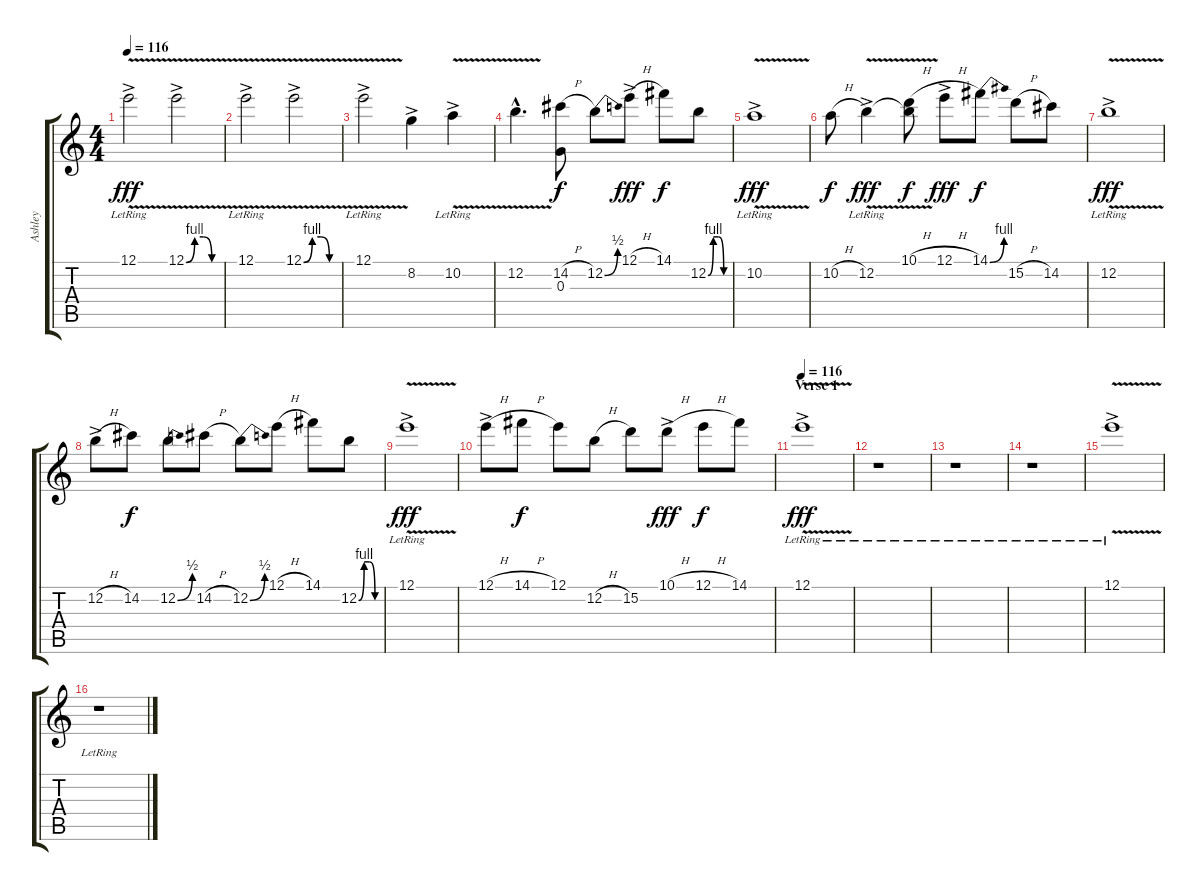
\track ("Ashley" "Ashley") {instrument distortionguitar}
\staff {score tabs}
\tuning (E4 B3 G3 D3 A2 E2) {hide}
\ts (4 4)
\tempo 116
\clef g2
\ks c
12.1{v ac lr}.2{dy fff} 12.1{be (custom 0 0 15 4 30 4 45 0 60 0) v ac}.2 |
12.1{v ac lr}.2 12.1{be (custom 0 0 15 4 30 4 45 0 60 0) v ac}.2 |
12.1{v ac lr}.2 8.2{ac}.4 10.2{v ac lr}.4 |
12.2{v hac}.4{d} (14.2{h} 0.3).8{dy f} 12.2{be (bend 0 0 60 2)}.8 12.1{h ac}.8{dy fff} 14.1.8{dy f} 12.2{be (custom 0 0 15 4 30 4 45 0 60 0)}.8 |
10.2{v ac lr}.1{dy fff} |
10.2{h}.8{dy f} 12.2{v ac lr}.4{dy fff} (10.1{h} 12.2{t}).8{dy f} 12.1{h ac}.8{dy fff} 14.1{be (bend 0 0 60 4)}.8{dy f} 15.2{h}.8 14.2.8 |
12.2{v ac lr}.1{dy fff} |
12.2{h ac}.8 14.2.8{dy f} 12.2{be (bend 0 0 60 2)}.8 14.2{h}.8 12.2{be (bend 0 0 60 2)}.8 12.1{h}.8 14.1.8 12.2{be (custom 0 0 15 4 30 4 45 0 60 0)}.8 |
12.1{v ac lr}.1{dy fff} |
12.1{h ac}.8 14.1{h}.8{dy f} 12.1.8 12.2{h}.8 15.2.8 10.1{h ac}.8{dy fff} 12.1{h}.8{dy f} 14.1.8 |
\section ("" "Verse 1")
\tempo 116
12.1{v ac lr}.1{dy fff} |
r.1 |
r.1 |
r.1 |
12.1{v ac lr}.1 |
r.1
